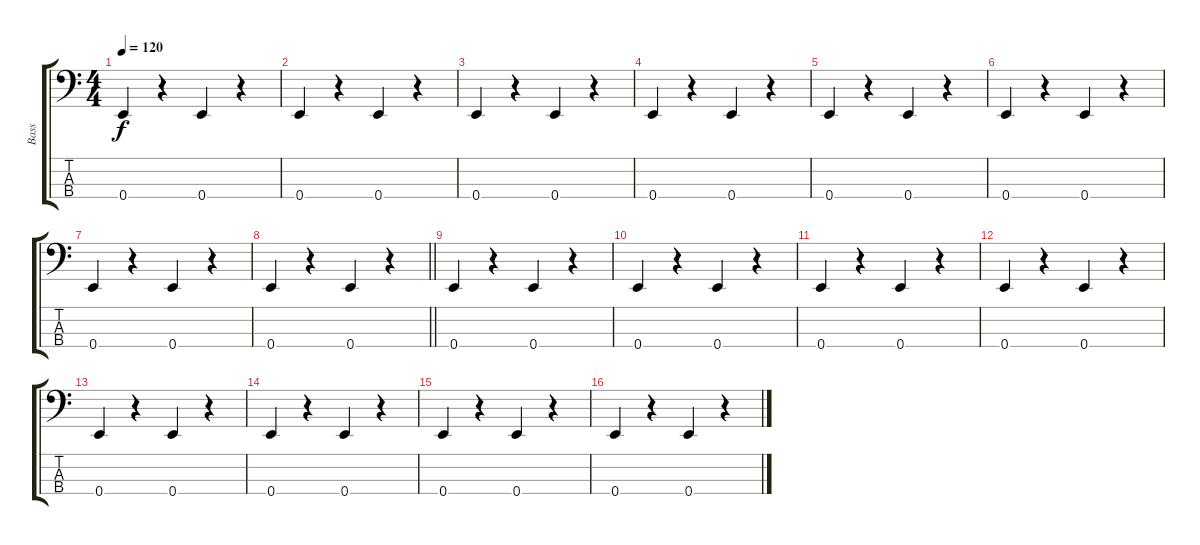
\track ("Bass" "Bass") {instrument electricbassfinger}
\staff {score tabs}
\tuning (G2 D2 A1 E1) {hide}
\ts (4 4)
\tempo 120
\clef f4
\ks c
0.4.4{dy f volume 12 instrument electricbassfinger} r.4 0.4.4 r.4 |
0.4.4 r.4 0.4.4 r.4 |
0.4.4 r.4 0.4.4 r.4 |
0.4.4 r.4 0.4.4 r.4 |
0.4.4 r.4 0.4.4 r.4 |
0.4.4 r.4 0.4.4 r.4 |
0.4.4 r.4 0.4.4 r.4 |
\barLineRight lightlight
0.4.4 r.4 0.4.4 r.4 |
\section ("" "")
0.4.4 r.4 0.4.4 r.4 |
0.4.4 r.4 0.4.4 r.4 |
0.4.4 r.4 0.4.4 r.4 |
0.4.4 r.4 0.4.4 r.4 |
0.4.4 r.4 0.4.4 r.4 |
0.4.4 r.4 0.4.4 r.4 |
0.4.4 r.4 0.4.4 r.4 |
0.4.4 r.4 0.4.4 r.4
